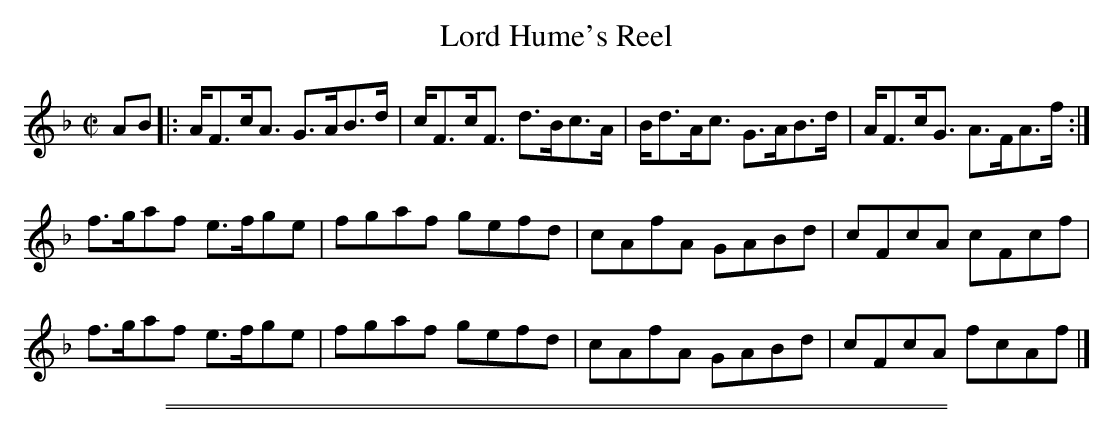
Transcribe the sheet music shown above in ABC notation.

X:1
T: Lord Hume's Reel
M: C|
L: 1/8
K: F
AB |:\
A<Fc<A G>AB>d | c<Fc<F d>Bc>A |\
B<dA<c G>AB>d | A<Fc<G A>FA>f :|
f>gaf e>fge | fgaf gefd |\
cAfA GABd | cFcA cFcf |
f>gaf e>fge | fgaf gefd |\
cAfA GABd | cFcA fcAf |]
